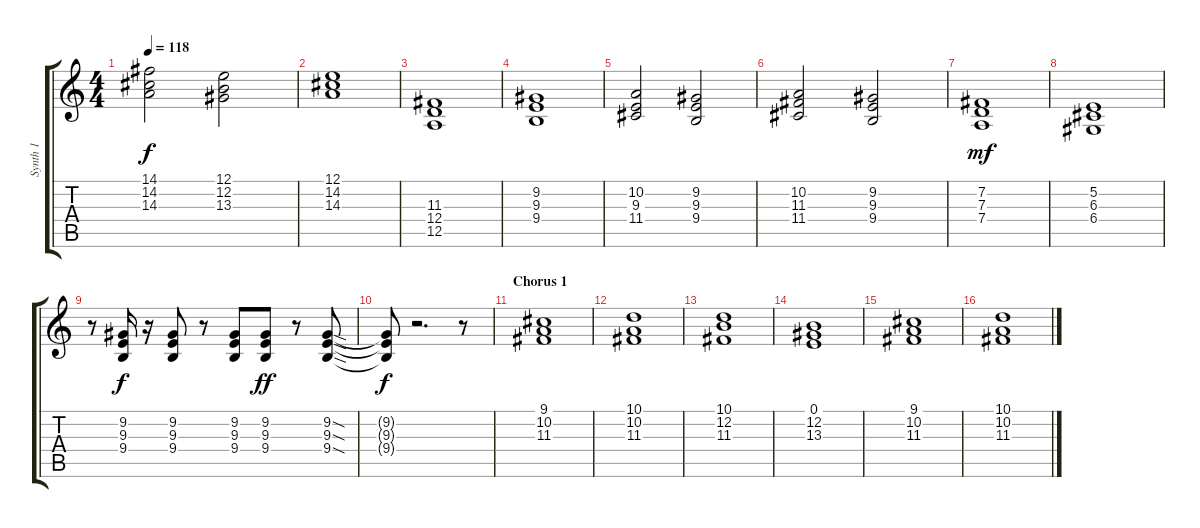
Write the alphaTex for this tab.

\track ("Synth 1" "Synth 1") {instrument synthstrings1}
\staff {score tabs}
\tuning (E4 B3 G3 D3 A2 E2) {hide}
\ts (4 4)
\tempo 118
\clef g2
\ks c
(14.1{t} 14.2{t} 14.3{t}).2{dy f} (12.1 12.2 13.3).2 |
(12.1 14.2 14.3).1 |
(11.3 12.4 12.5).1 |
(9.2 9.3 9.4).1 |
(10.2 9.3 11.4).2 (9.2 9.3 9.4).2 |
(10.2 11.3 11.4).2 (9.2 9.3 9.4).2 |
(7.2 7.3 7.4).1{dy mf} |
(5.2 6.3 6.4).1 |
r.8 (9.2 9.3 9.4).16{dy f} r.16 (9.2 9.3 9.4).8 r.8 (9.2 9.3 9.4).8 (9.2 9.3 9.4).8{dy ff} r.8 (9.2{sod} 9.3{sod} 9.4{sod}).8 |
(9.2{t} 9.3{t} 9.4{t}).8{dy f} r.2{d} r.8 |
\section ("" "Chorus 1")
(9.1 10.2 11.3).1 |
(10.1 10.2 11.3).1 |
(10.1 12.2 11.3).1 |
(0.1 12.2 13.3).1 |
(9.1 10.2 11.3).1 |
(10.1 10.2 11.3).1
